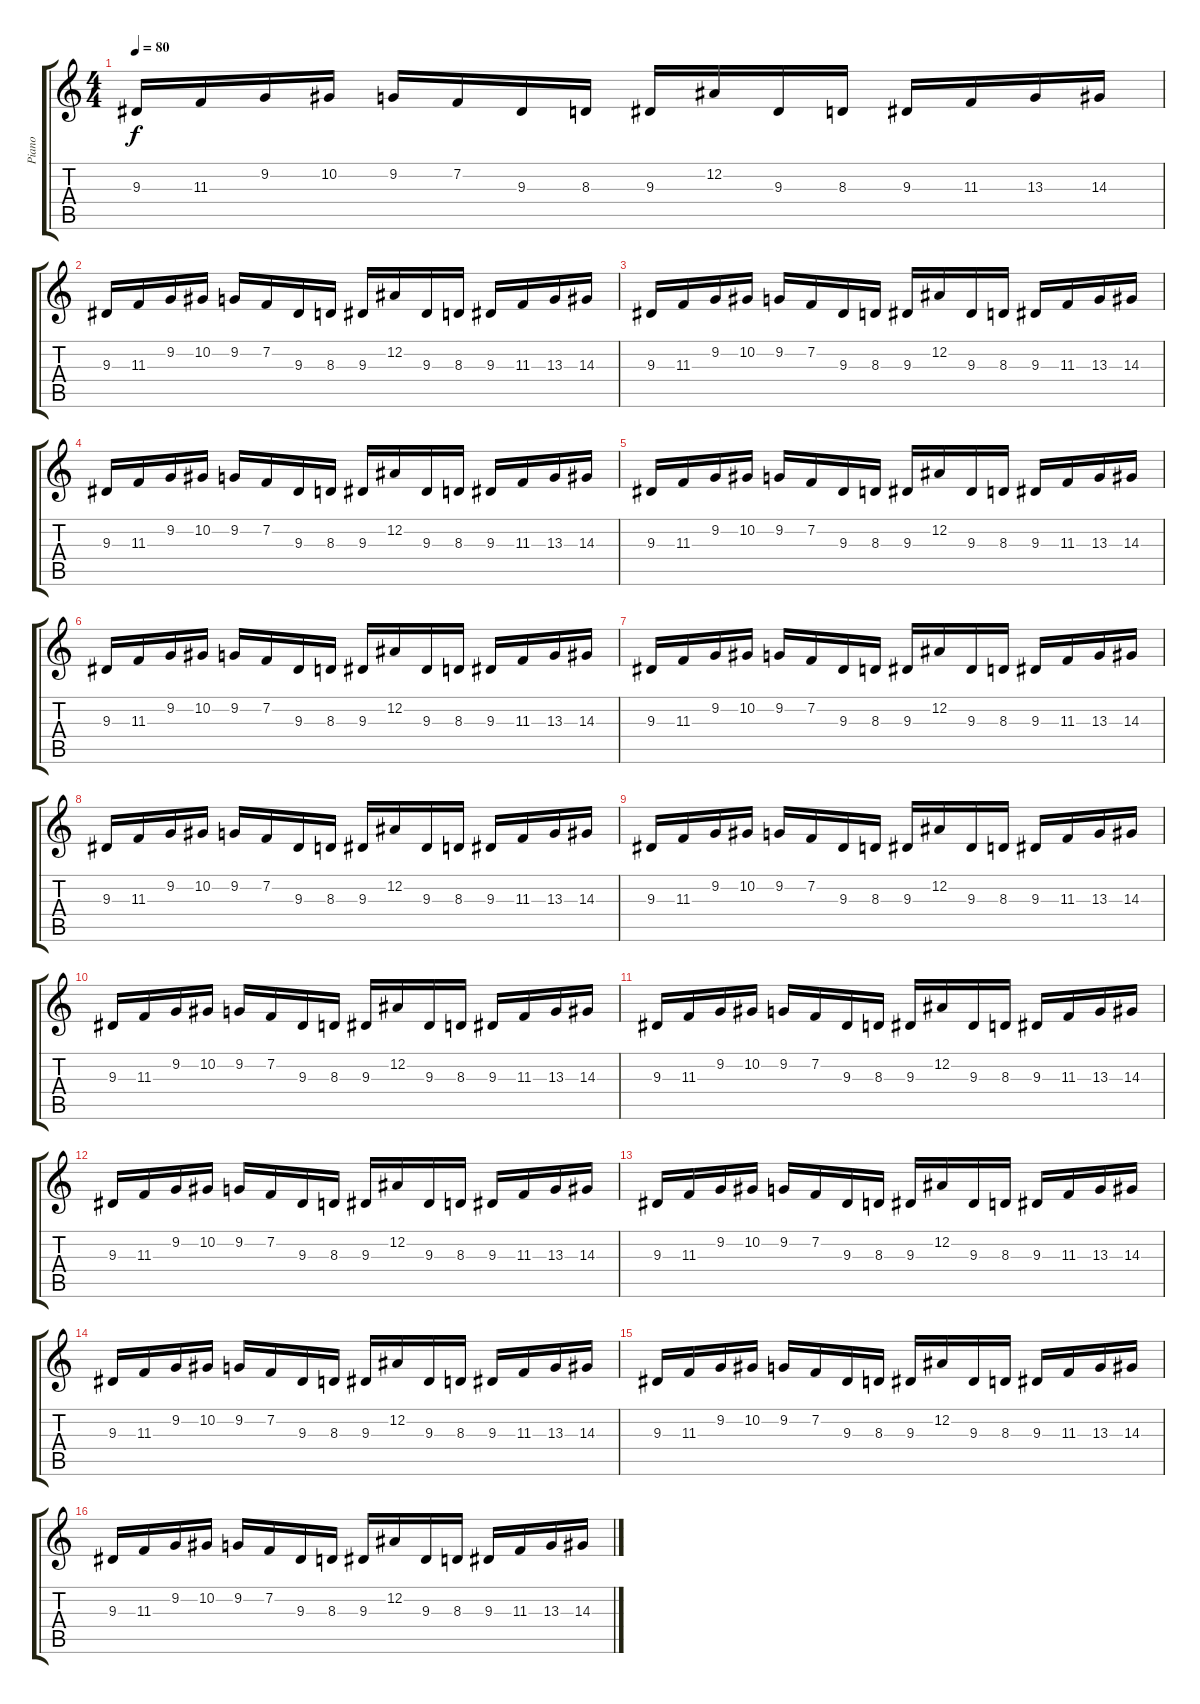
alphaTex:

\track ("Piano" "Piano") {instrument acousticgrandpiano}
\staff {score tabs}
\tuning (Eb4 Bb3 Gb3 Db3 Ab2 Eb2) {hide}
\ts (4 4)
\tempo 80
\clef g2
\ks c
9.3.16{dy f} 11.3.16 9.2.16 10.2.16 9.2.16 7.2.16 9.3.16 8.3.16 9.3.16 12.2.16 9.3.16 8.3.16 9.3.16 11.3.16 13.3.16 14.3.16 |
9.3.16 11.3.16 9.2.16 10.2.16 9.2.16 7.2.16 9.3.16 8.3.16 9.3.16 12.2.16 9.3.16 8.3.16 9.3.16 11.3.16 13.3.16 14.3.16 |
9.3.16 11.3.16 9.2.16 10.2.16 9.2.16 7.2.16 9.3.16 8.3.16 9.3.16 12.2.16 9.3.16 8.3.16 9.3.16 11.3.16 13.3.16 14.3.16 |
9.3.16 11.3.16 9.2.16 10.2.16 9.2.16 7.2.16 9.3.16 8.3.16 9.3.16 12.2.16 9.3.16 8.3.16 9.3.16 11.3.16 13.3.16 14.3.16 |
9.3.16 11.3.16 9.2.16 10.2.16 9.2.16 7.2.16 9.3.16 8.3.16 9.3.16 12.2.16 9.3.16 8.3.16 9.3.16 11.3.16 13.3.16 14.3.16 |
9.3.16 11.3.16 9.2.16 10.2.16 9.2.16 7.2.16 9.3.16 8.3.16 9.3.16 12.2.16 9.3.16 8.3.16 9.3.16 11.3.16 13.3.16 14.3.16 |
9.3.16 11.3.16 9.2.16 10.2.16 9.2.16 7.2.16 9.3.16 8.3.16 9.3.16 12.2.16 9.3.16 8.3.16 9.3.16 11.3.16 13.3.16 14.3.16 |
9.3.16 11.3.16 9.2.16 10.2.16 9.2.16 7.2.16 9.3.16 8.3.16 9.3.16 12.2.16 9.3.16 8.3.16 9.3.16 11.3.16 13.3.16 14.3.16 |
9.3.16 11.3.16 9.2.16 10.2.16 9.2.16 7.2.16 9.3.16 8.3.16 9.3.16 12.2.16 9.3.16 8.3.16 9.3.16 11.3.16 13.3.16 14.3.16 |
9.3.16 11.3.16 9.2.16 10.2.16 9.2.16 7.2.16 9.3.16 8.3.16 9.3.16 12.2.16 9.3.16 8.3.16 9.3.16 11.3.16 13.3.16 14.3.16 |
9.3.16 11.3.16 9.2.16 10.2.16 9.2.16 7.2.16 9.3.16 8.3.16 9.3.16 12.2.16 9.3.16 8.3.16 9.3.16 11.3.16 13.3.16 14.3.16 |
9.3.16 11.3.16 9.2.16 10.2.16 9.2.16 7.2.16 9.3.16 8.3.16 9.3.16 12.2.16 9.3.16 8.3.16 9.3.16 11.3.16 13.3.16 14.3.16 |
9.3.16 11.3.16 9.2.16 10.2.16 9.2.16 7.2.16 9.3.16 8.3.16 9.3.16 12.2.16 9.3.16 8.3.16 9.3.16 11.3.16 13.3.16 14.3.16 |
9.3.16 11.3.16 9.2.16 10.2.16 9.2.16 7.2.16 9.3.16 8.3.16 9.3.16 12.2.16 9.3.16 8.3.16 9.3.16 11.3.16 13.3.16 14.3.16 |
9.3.16 11.3.16 9.2.16 10.2.16 9.2.16 7.2.16 9.3.16 8.3.16 9.3.16 12.2.16 9.3.16 8.3.16 9.3.16 11.3.16 13.3.16 14.3.16 |
9.3.16 11.3.16 9.2.16 10.2.16 9.2.16 7.2.16 9.3.16 8.3.16 9.3.16 12.2.16 9.3.16 8.3.16 9.3.16 11.3.16 13.3.16 14.3.16
